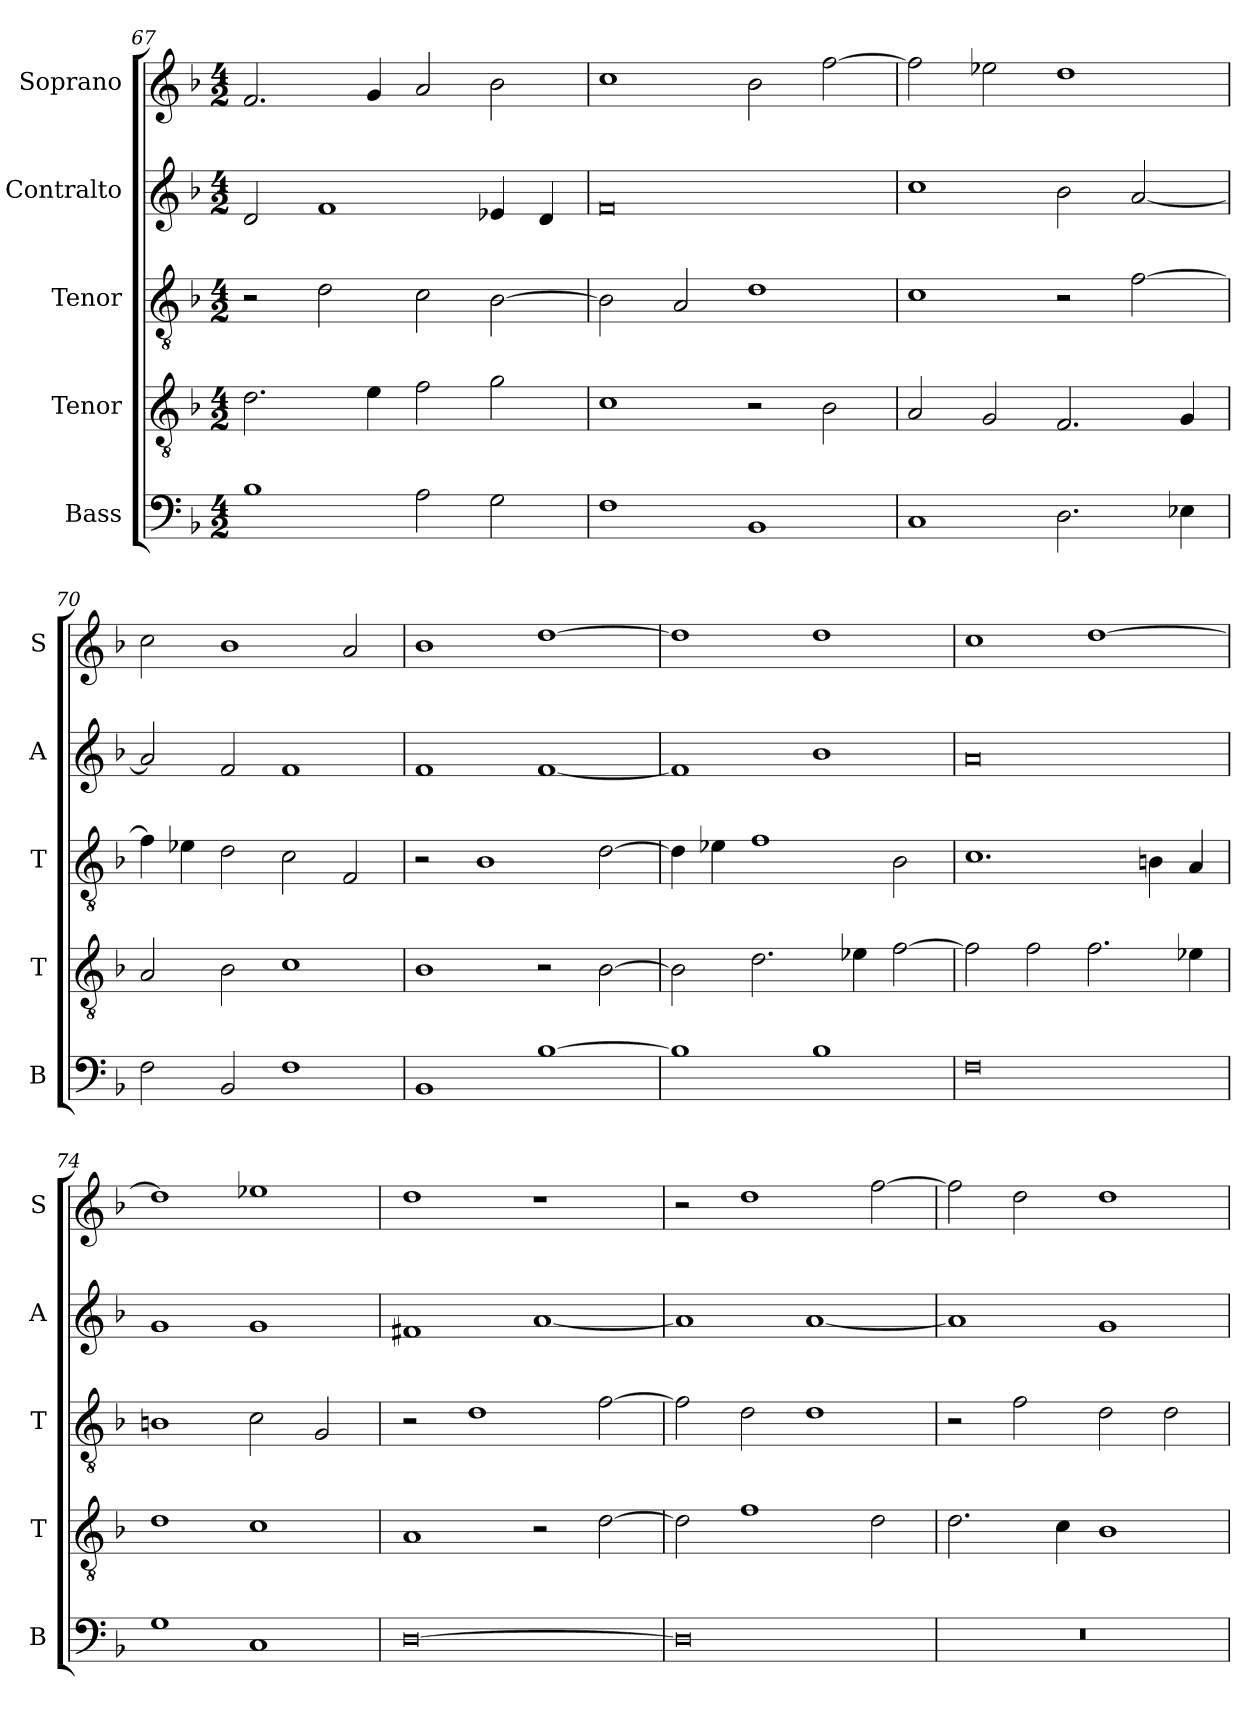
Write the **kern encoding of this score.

**kern	**kern	**kern	**kern	**kern
*part5	*part4	*part3	*part2	*part1
*staff5	*staff4	*staff3	*staff2	*staff1
*I"Bass	*I"Tenor	*I"Tenor	*I"Contralto	*I"Soprano
*I'B	*I'T	*I'T	*I'A	*I'S
*clefF4	*clefGv2	*clefGv2	*clefG2	*clefG2
*k[b-]	*k[b-]	*k[b-]	*k[b-]	*k[b-]
*G:dor	*G:dor	*G:dor	*G:dor	*G:dor
*M4/2	*M4/2	*M4/2	*M4/2	*M4/2
=67	=67	=67	=67	=67
1B-	2.d	2r	2d	2.f
.	.	2d	1f	.
.	4e	.	.	4g
2A	2f	2c	.	2a
2G	2g	[2B-	4e-X	2b-
.	.	.	4d	.
=68	=68	=68	=68	=68
1F	1c	2B-]	0f	1cc
.	.	2A	.	.
1BB-	2r	1d	.	2b-
.	2B-	.	.	[2ff
=69	=69	=69	=69	=69
1C	2A	1c	1cc	2ff]
.	2G	.	.	2ee-X
2.D	2.F	2r	2b-	1dd
.	.	[2f	[2a	.
4E-X	4G	.	.	.
=70	=70	=70	=70	=70
2F	2A	4f]	2a]	2cc
.	.	4e-X	.	.
2BB-	2B-	2d	2f	1b-
1F	1c	2c	1f	.
.	.	2F	.	2a
=71	=71	=71	=71	=71
1BB-	1B-	2r	1f	1b-
.	.	1B-	.	.
[1B-	2r	.	[1f	[1dd
.	[2B-	[2d	.	.
=72	=72	=72	=72	=72
1B-]	2B-]	4d]	1f]	1dd]
.	.	4e-X	.	.
.	2.d	1f	.	.
1B-	.	.	1b-	1dd
.	4e-X	.	.	.
.	[2f	2B-	.	.
=73	=73	=73	=73	=73
0F	2f]	1.c	0a	1cc
.	2f	.	.	.
.	2.f	.	.	[1dd
.	.	4Bn	.	.
.	4e-X	4A	.	.
=74	=74	=74	=74	=74
1G	1d	1Bn	1g	1dd]
1C	1c	2c	1g	1ee-X
.	.	2G	.	.
=75	=75	=75	=75	=75
[0D	1A	2r	1f#X	1dd
.	.	1d	.	.
.	2r	.	[1a	1r
.	[2d	[2f	.	.
=76	=76	=76	=76	=76
0D]	2d]	2f]	1a]	2r
.	1f	2d	.	1dd
.	.	1d	[1a	.
.	2d	.	.	[2ff
=77	=77	=77	=77	=77
0r	2.d	2r	1a]	2ff]
.	.	2f	.	2dd
.	4c	.	.	.
.	1B-	2d	1g	1dd
.	.	2d	.	.
=	=	=	=	=
*-	*-	*-	*-	*-
